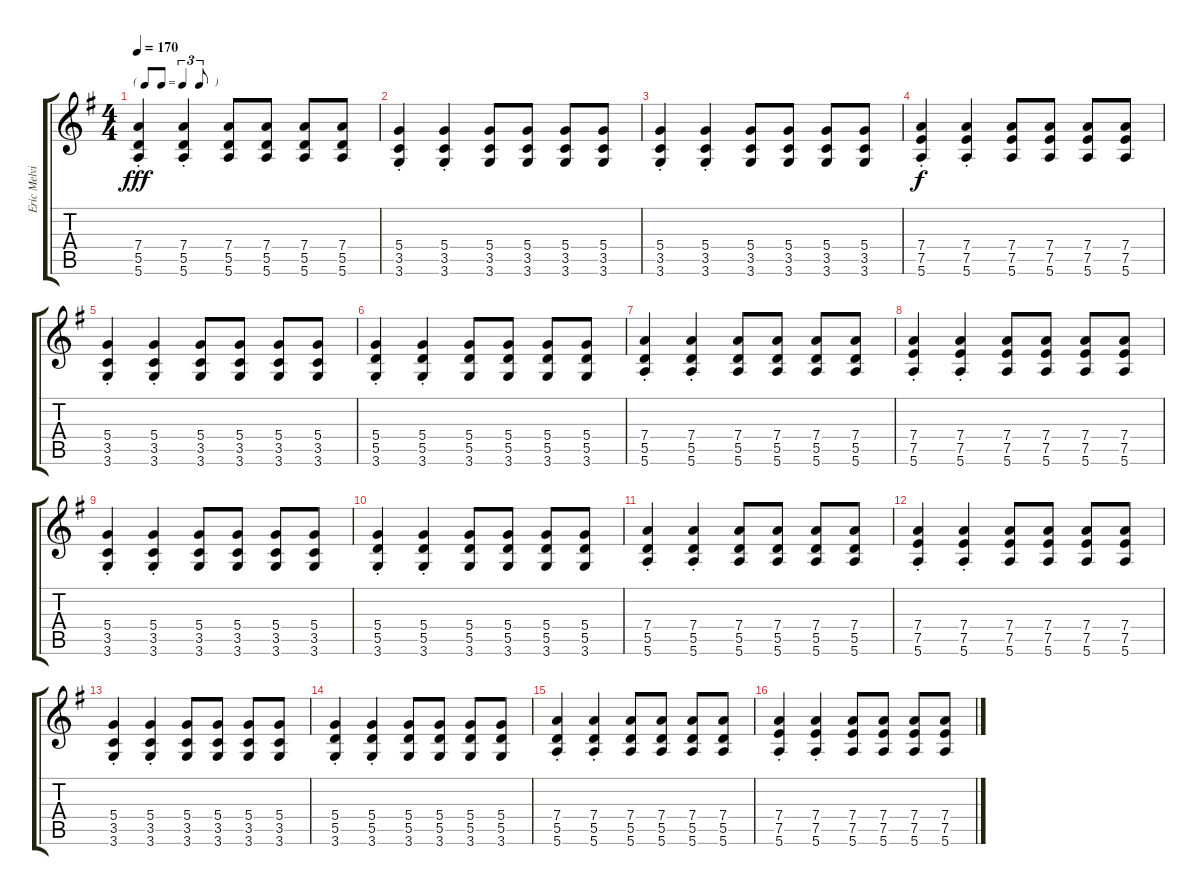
\track ("Eric Melvin" "Eric Melvi") {instrument overdrivenguitar}
\staff {score tabs}
\tuning (E4 B3 G3 D3 A2 E2) {hide}
\ts (4 4)
\tf triplet8th
\tempo 170
\clef g2
\ks eminor
(7.4{st} 5.5{st} 5.6{st}).4{dy fff} (7.4{st} 5.5{st} 5.6{st}).4 (7.4 5.5 5.6).8 (7.4 5.5 5.6).8 (7.4 5.5 5.6).8 (7.4 5.5 5.6).8 |
(5.4{st} 3.5{st} 3.6{st}).4 (5.4{st} 3.5{st} 3.6{st}).4 (5.4 3.5 3.6).8 (5.4 3.5 3.6).8 (5.4 3.5 3.6).8 (5.4 3.5 3.6).8 |
(5.4{st} 3.5{st} 3.6{st}).4 (5.4{st} 3.5{st} 3.6{st}).4 (5.4 3.5 3.6).8 (5.4 3.5 3.6).8 (5.4 3.5 3.6).8 (5.4 3.5 3.6).8 |
(7.4{st} 7.5{st} 5.6{st}).4{dy f} (7.4{st} 7.5{st} 5.6{st}).4 (7.4 7.5 5.6).8 (7.4 7.5 5.6).8 (7.4 7.5 5.6).8 (7.4 7.5 5.6).8 |
(5.4{st} 3.5{st} 3.6{st}).4 (5.4{st} 3.5{st} 3.6{st}).4 (5.4 3.5 3.6).8 (5.4 3.5 3.6).8 (5.4 3.5 3.6).8 (5.4 3.5 3.6).8 |
(5.4{st} 5.5{st} 3.6{st}).4 (5.4{st} 5.5{st} 3.6{st}).4 (5.4 5.5 3.6).8 (5.4 5.5 3.6).8 (5.4 5.5 3.6).8 (5.4 5.5 3.6).8 |
(7.4{st} 5.5{st} 5.6{st}).4 (7.4{st} 5.5{st} 5.6{st}).4 (7.4 5.5 5.6).8 (7.4 5.5 5.6).8 (7.4 5.5 5.6).8 (7.4 5.5 5.6).8 |
(7.4{st} 7.5{st} 5.6{st}).4 (7.4{st} 7.5{st} 5.6{st}).4 (7.4 7.5 5.6).8 (7.4 7.5 5.6).8 (7.4 7.5 5.6).8 (7.4 7.5 5.6).8 |
(5.4{st} 3.5{st} 3.6{st}).4 (5.4{st} 3.5{st} 3.6{st}).4 (5.4 3.5 3.6).8 (5.4 3.5 3.6).8 (5.4 3.5 3.6).8 (5.4 3.5 3.6).8 |
(5.4{st} 5.5{st} 3.6{st}).4 (5.4{st} 5.5{st} 3.6{st}).4 (5.4 5.5 3.6).8 (5.4 5.5 3.6).8 (5.4 5.5 3.6).8 (5.4 5.5 3.6).8 |
(7.4{st} 5.5{st} 5.6{st}).4 (7.4{st} 5.5{st} 5.6{st}).4 (7.4 5.5 5.6).8 (7.4 5.5 5.6).8 (7.4 5.5 5.6).8 (7.4 5.5 5.6).8 |
(7.4{st} 7.5{st} 5.6{st}).4 (7.4{st} 7.5{st} 5.6{st}).4 (7.4 7.5 5.6).8 (7.4 7.5 5.6).8 (7.4 7.5 5.6).8 (7.4 7.5 5.6).8 |
(5.4{st} 3.5{st} 3.6{st}).4 (5.4{st} 3.5{st} 3.6{st}).4 (5.4 3.5 3.6).8 (5.4 3.5 3.6).8 (5.4 3.5 3.6).8 (5.4 3.5 3.6).8 |
(5.4{st} 5.5{st} 3.6{st}).4 (5.4{st} 5.5{st} 3.6{st}).4 (5.4 5.5 3.6).8 (5.4 5.5 3.6).8 (5.4 5.5 3.6).8 (5.4 5.5 3.6).8 |
(7.4{st} 5.5{st} 5.6{st}).4 (7.4{st} 5.5{st} 5.6{st}).4 (7.4 5.5 5.6).8 (7.4 5.5 5.6).8 (7.4 5.5 5.6).8 (7.4 5.5 5.6).8 |
(7.4{st} 7.5{st} 5.6{st}).4 (7.4{st} 7.5{st} 5.6{st}).4 (7.4 7.5 5.6).8 (7.4 7.5 5.6).8 (7.4 7.5 5.6).8 (7.4 7.5 5.6).8
